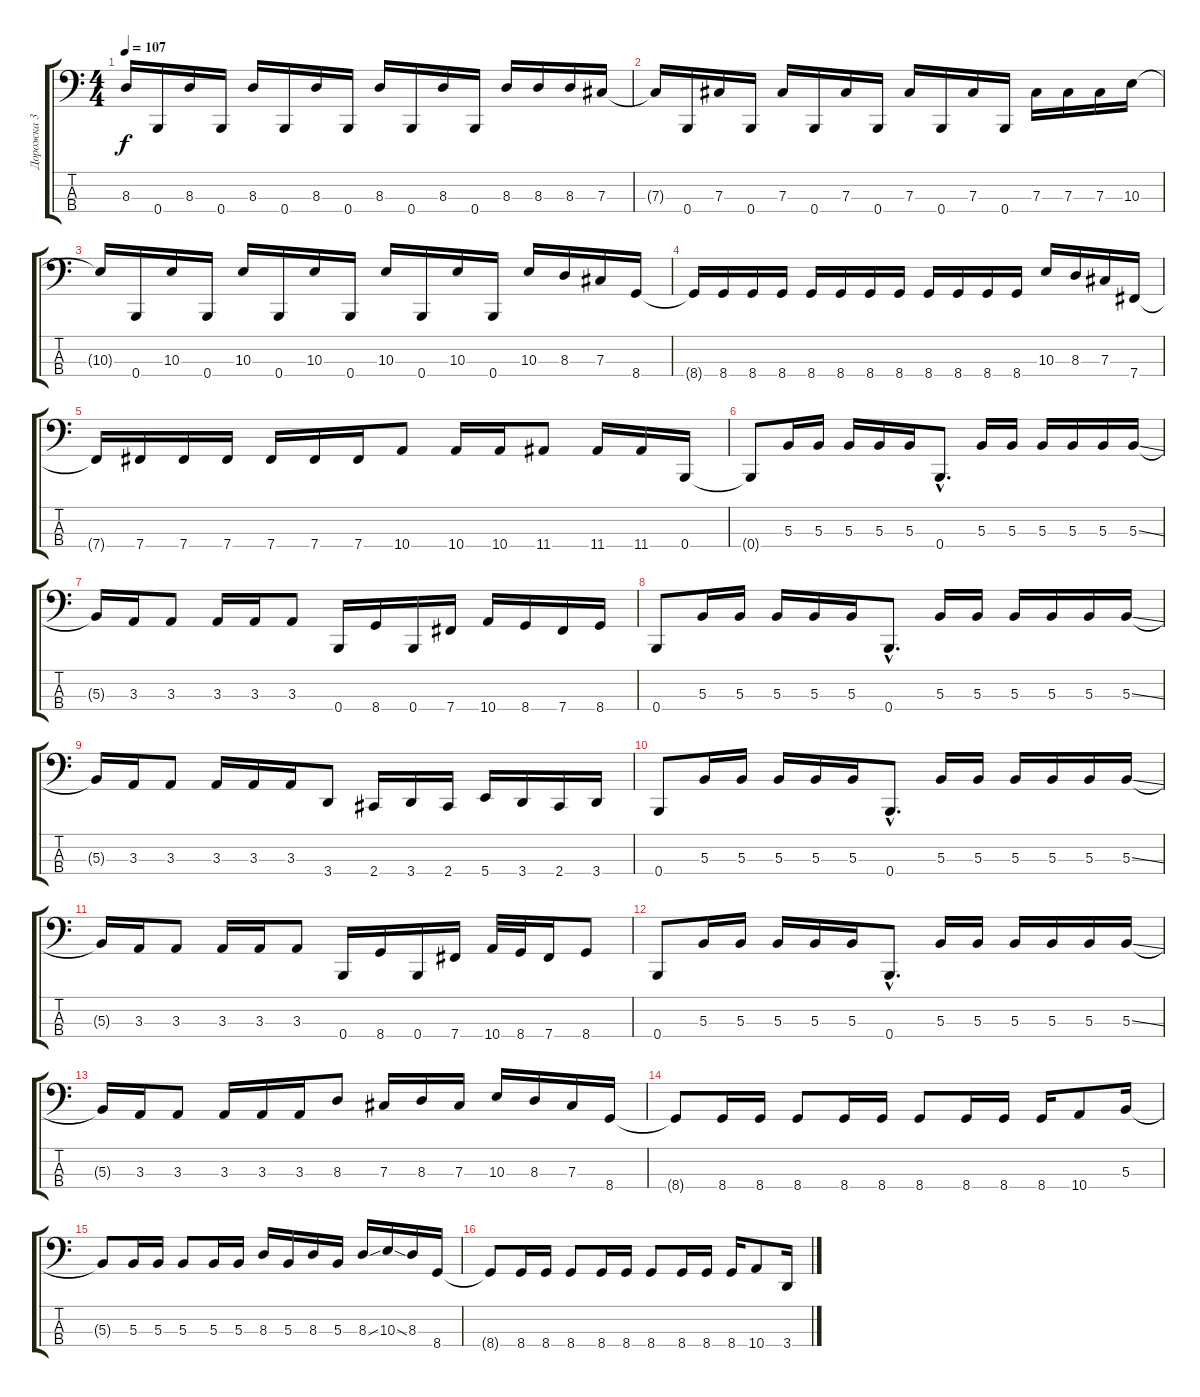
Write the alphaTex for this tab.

\track ("Дорожка 3" "Дорожка 3") {instrument electricbasspick}
\staff {score tabs}
\tuning (E2 B1 Gb1 B0) {hide}
\ts (4 4)
\tempo 107
\clef f4
\ks c
8.3{t}.16{dy f} 0.4.16 8.3.16 0.4.16 8.3.16 0.4.16 8.3.16 0.4.16 8.3.16 0.4.16 8.3.16 0.4.16 8.3.16 8.3.16 8.3.16 7.3.16 |
7.3{t}.16 0.4.16 7.3.16 0.4.16 7.3.16 0.4.16 7.3.16 0.4.16 7.3.16 0.4.16 7.3.16 0.4.16 7.3.16 7.3.16 7.3.16 10.3.16 |
10.3{t}.16 0.4.16 10.3.16 0.4.16 10.3.16 0.4.16 10.3.16 0.4.16 10.3.16 0.4.16 10.3.16 0.4.16 10.3.16 8.3.16 7.3.16 8.4.16 |
8.4{t}.16 8.4.16 8.4.16 8.4.16 8.4.16 8.4.16 8.4.16 8.4.16 8.4.16 8.4.16 8.4.16 8.4.16 10.3.16 8.3.16 7.3.16 7.4.16 |
7.4{t}.16 7.4.16 7.4.16 7.4.16 7.4.16 7.4.16 7.4.16 10.4.8 10.4.16 10.4.16 11.4.8 11.4.16 11.4.16 0.4.16 |
0.4{t}.8 5.3.16 5.3.16 5.3.16 5.3.16 5.3.16 0.4{hac}.8{d} 5.3.16 5.3.16 5.3.16 5.3.16 5.3.16 5.3{ss}.16 |
5.3{t}.16 3.3.16 3.3.8 3.3.16 3.3.16 3.3.8 0.4.16 8.4.16 0.4.16 7.4.16 10.4.16 8.4.16 7.4.16 8.4.16 |
0.4.8 5.3.16 5.3.16 5.3.16 5.3.16 5.3.16 0.4{hac}.8{d} 5.3.16 5.3.16 5.3.16 5.3.16 5.3.16 5.3{ss}.16 |
5.3{t}.16 3.3.16 3.3.8 3.3.16 3.3.16 3.3.16 3.4.8 2.4.16 3.4.16 2.4.16 5.4.16 3.4.16 2.4.16 3.4.16 |
0.4.8 5.3.16 5.3.16 5.3.16 5.3.16 5.3.16 0.4{hac}.8{d} 5.3.16 5.3.16 5.3.16 5.3.16 5.3.16 5.3{ss}.16 |
5.3{t}.16 3.3.16 3.3.8 3.3.16 3.3.16 3.3.8 0.4.16 8.4.16 0.4.16 7.4.16 10.4.32 8.4.32 7.4.16 8.4.8 |
0.4.8 5.3.16 5.3.16 5.3.16 5.3.16 5.3.16 0.4{hac}.8{d} 5.3.16 5.3.16 5.3.16 5.3.16 5.3.16 5.3{ss}.16 |
5.3{t}.16 3.3.16 3.3.8 3.3.16 3.3.16 3.3.16 8.3.8 7.3.16 8.3.16 7.3.16 10.3.16 8.3.16 7.3.16 8.4.16 |
8.4{t}.8 8.4.16 8.4.16 8.4.8 8.4.16 8.4.16 8.4.8 8.4.16 8.4.16 8.4.16 10.4.8 5.3.16 |
5.3{t}.8 5.3.16 5.3.16 5.3.8 5.3.16 5.3.16 8.3.16 5.3.16 8.3.16 5.3.16 8.3{ss}.16 10.3{ss}.16 8.3.16 8.4.16 |
8.4{t}.8 8.4.16 8.4.16 8.4.8 8.4.16 8.4.16 8.4.8 8.4.16 8.4.16 8.4.16 10.4.8 3.4.16
